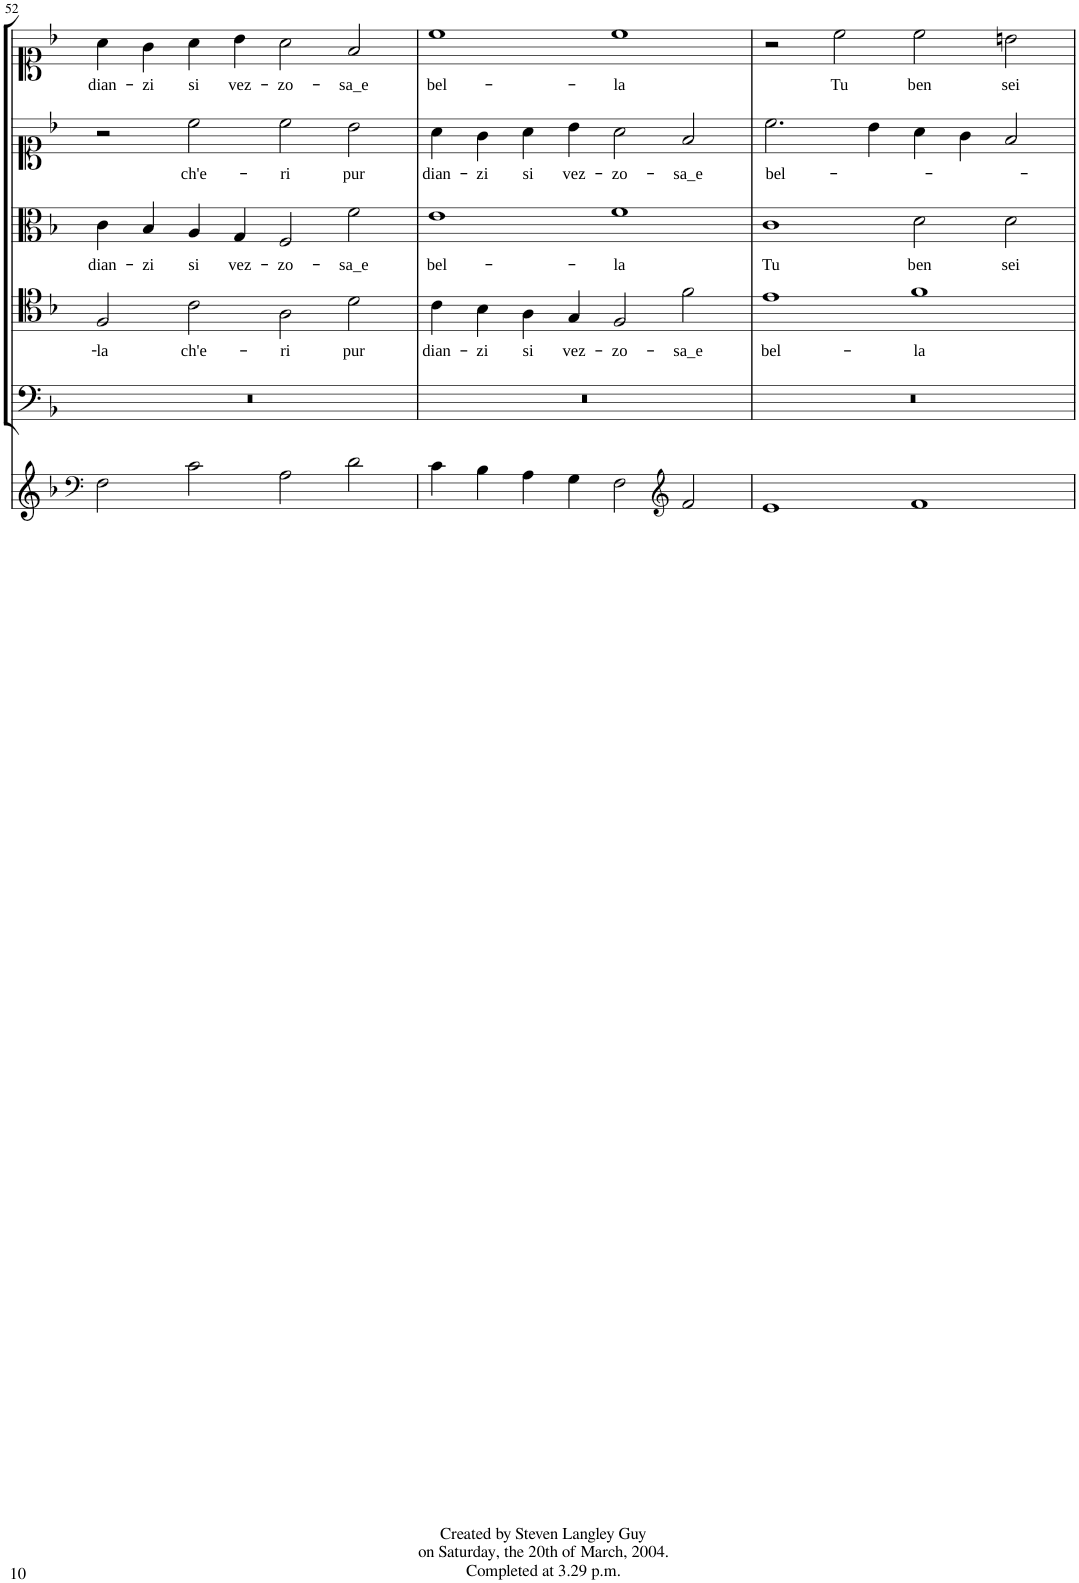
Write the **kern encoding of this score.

**kern	**kern	**kern	**text	**kern	**text	**kern	**text	**kern	**text
*part6	*part5	*part4	*part4	*part3	*part3	*part2	*part2	*part1	*part1
*staff6	*staff5	*staff4	*staff4	*staff3	*staff3	*staff2	*staff2	*staff1	*staff1
*I"[Basso per l'organo]	*I"Basso	*I"Tenore	*	*I"Alto	*	*I"Quinto	*	*I"Canto	*
!!LO:PB:g=z
*clefF4	*clefF4	*clefC4	*	*clefC3	*	*clefC1	*	*clefC1	*
*	*Trd7c12	*Trd7c12	*	*	*	*	*	*	*
*k[b-]	*k[b-]	*k[b-]	*	*k[b-]	*	*k[b-]	*	*k[b-]	*
*F:	*F:	*F:	*	*F:	*	*F:	*	*F:	*
*M4/4	*M4/4	*M4/4	*	*M4/4	*	*M4/4	*	*M4/4	*
*met(c)	*met(c)	*met(c)	*	*met(c)	*	*met(c)	*	*met(c)	*
=52	=52	=52	=52	=52	=52	=52	=52	=52	=52
!	!	!	!LO:LY:b	!	!LO:LY:b	!	!	!	!LO:LY:b
2F\	1r	2F/	-la	4c\	dian-	2r	.	4a\	dian-
!	!	!	!	!	!LO:LY:b	!	!	!	!LO:LY:b
.	.	.	.	4B-/	-zi	.	.	4g\	-zi
!	!	!	!LO:LY:b	!	!LO:LY:b	!	!LO:LY:b	!	!LO:LY:b
2c\	.	2c\	ch'e-	4A/	si	2cc\	ch'e-	4a\	si
!	!	!	!	!	!LO:LY:b	!	!	!	!LO:LY:b
.	.	.	.	4G/	vez-	.	.	4b-\	vez-
!	!	!	!LO:LY:b	!	!LO:LY:b	!	!LO:LY:b	!	!LO:LY:b
2A\	1ryy	2A\	-ri	2F/	-zo-	2cc\	-ri	2a\	-zo-
!	!	!	!LO:LY:b	!	!LO:LY:b	!	!LO:LY:b	!	!LO:LY:b
2d\	.	2d\	pur	2f\	-sa_e	2b-\	pur	2f/	-sa_e
=53	=53	=53	=53	=53	=53	=53	=53	=53	=53
!	!	!	!LO:LY:b	!	!LO:LY:b	!	!LO:LY:b	!	!LO:LY:b
4c\	1r	4c\	dian-	1e	bel-	4a\	dian-	1cc	bel-
!	!	!	!LO:LY:b	!	!	!	!LO:LY:b	!	!
4B-\	.	4B-\	-zi	.	.	4g\	-zi	.	.
!	!	!	!LO:LY:b	!	!	!	!LO:LY:b	!	!
4A\	.	4A\	si	.	.	4a\	si	.	.
!	!	!	!LO:LY:b	!	!	!	!LO:LY:b	!	!
4G\	.	4G/	vez-	.	.	4b-\	vez-	.	.
!	!	!	!LO:LY:b	!	!LO:LY:b	!	!LO:LY:b	!	!LO:LY:b
2F\	1ryy	2F/	-zo-	1f	-la	2a\	-zo-	1cc	-la
*clefG2	*	*	*	*	*	*	*	*	*
!	!	!	!LO:LY:b	!	!	!	!LO:LY:b	!	!
2f/	.	2f\	-sa_e	.	.	2f/	-sa_e	.	.
=54	=54	=54	=54	=54	=54	=54	=54	=54	=54
!	!	!	!LO:LY:b	!	!LO:LY:b	!	!LO:LY:b	!	!
1e	1r	1e	bel-	1c	Tu	2.cc\	bel-	2r	.
!	!	!	!	!	!	!	!	!	!LO:LY:b
.	.	.	.	.	.	.	.	2cc\	Tu
.	.	.	.	.	.	4b-\	.	.	.
!	!	!	!LO:LY:b	!	!LO:LY:b	!	!	!	!LO:LY:b
1f	1ryy	1f	-la	2d\	ben	4a\	.	2cc\	ben
.	.	.	.	.	.	4g\	.	.	.
!	!	!	!	!	!LO:LY:b	!	!	!	!LO:LY:b
.	.	.	.	2d\	sei	2f/	.	2bn\	sei
=	=	=	=	=	=	=	=	=	=
*-	*-	*-	*-	*-	*-	*-	*-	*-	*-
